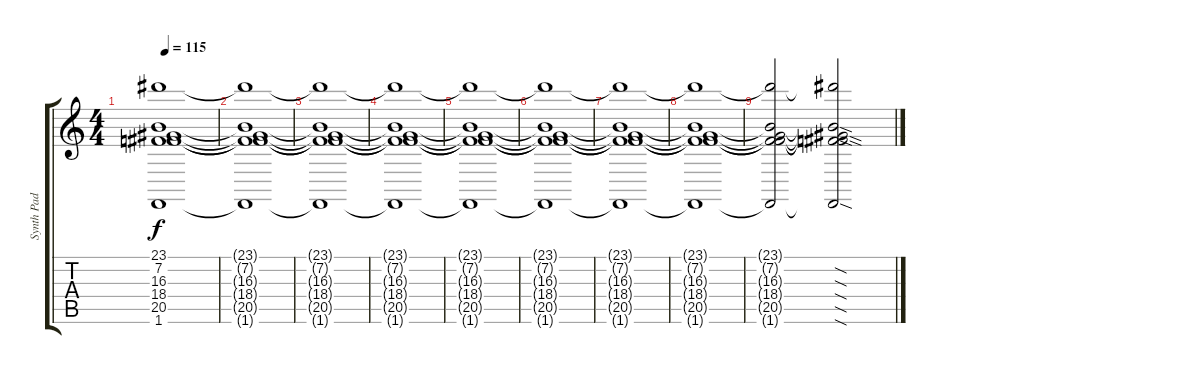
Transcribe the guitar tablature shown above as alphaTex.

\track ("Synth Pad" "Synth Pad") {instrument pad8sweep}
\staff {score tabs}
\tuning (E4 B3 G3 D3 A2 E2) {hide}
\ts (4 4)
\tempo 115
\clef g2
\ks c
(23.1{t} 7.2{t} 16.3{t} 18.4{t} 20.5{t} 1.6{t}).1{dy f} |
(23.1{t} 7.2{t} 16.3{t} 18.4{t} 20.5{t} 1.6{t}).1 |
(23.1{t} 7.2{t} 16.3{t} 18.4{t} 20.5{t} 1.6{t}).1 |
(23.1{t} 7.2{t} 16.3{t} 18.4{t} 20.5{t} 1.6{t}).1 |
(23.1{t} 7.2{t} 16.3{t} 18.4{t} 20.5{t} 1.6{t}).1 |
(23.1{t} 7.2{t} 16.3{t} 18.4{t} 20.5{t} 1.6{t}).1 |
(23.1{t} 7.2{t} 16.3{t} 18.4{t} 20.5{t} 1.6{t}).1 |
(23.1{t} 7.2{t} 16.3{t} 18.4{t} 20.5{t} 1.6{t}).1 |
(23.1{t} 7.2{t} 16.3{t} 18.4{t} 20.5{t} 1.6{t}).2 (23.1{t} 7.2{sod t} 16.3{sod t} 18.4{sod t} 20.5{sod t} 1.6{sod t}).2
